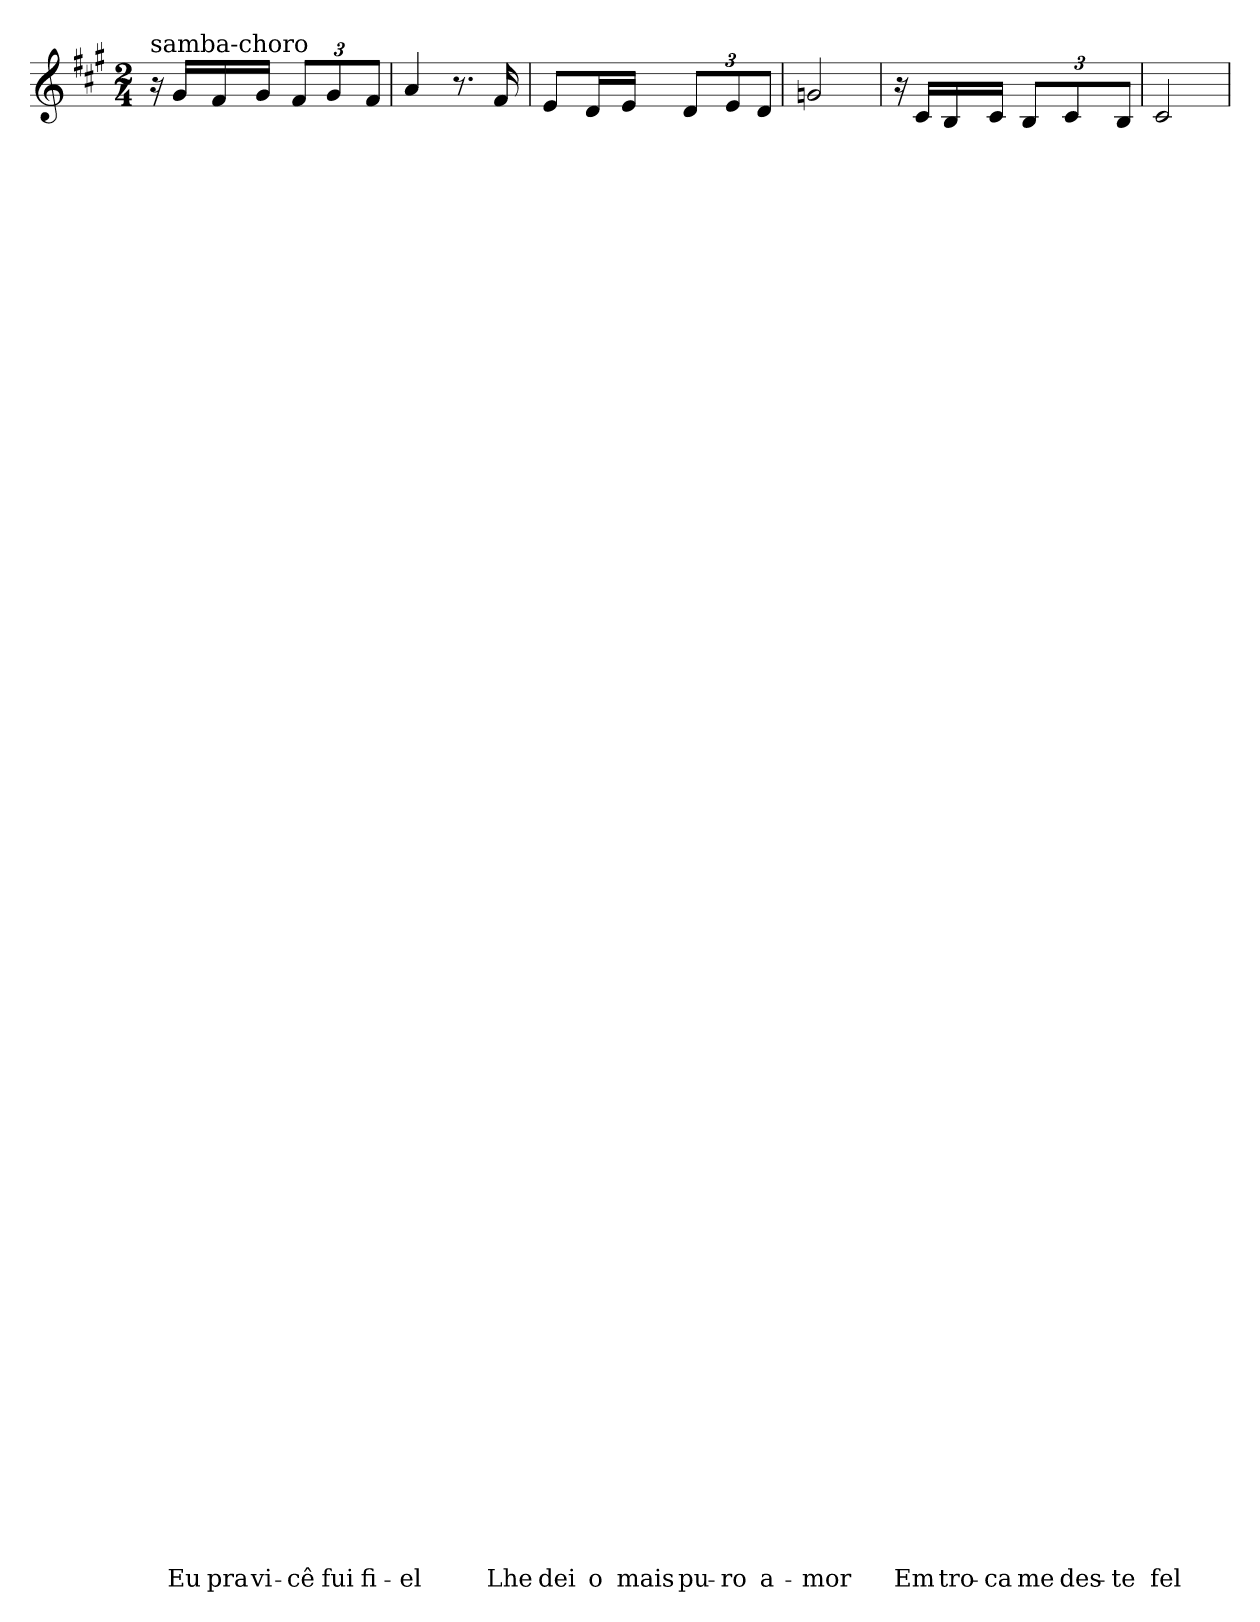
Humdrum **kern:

**kern	**text	**text	**text	**text	**text	**text	**text	**text	**text	**text	**text	**text	**text	**text	**text	**text	**text	**text	**text	**text	**text	**text	**text	**text	**text	**text	**text	**text	**text	**text	**text	**text	**text	**text	**text	**text	**text	**text	**text	**text	**text	**text	**text	**text	**text	**text	**text	**text	**text	**text	**text	**text	**text	**text	**text	**text	**text	**text	**text	**text	**text
*part1	*part1	*part1	*part1	*part1	*part1	*part1	*part1	*part1	*part1	*part1	*part1	*part1	*part1	*part1	*part1	*part1	*part1	*part1	*part1	*part1	*part1	*part1	*part1	*part1	*part1	*part1	*part1	*part1	*part1	*part1	*part1	*part1	*part1	*part1	*part1	*part1	*part1	*part1	*part1	*part1	*part1	*part1	*part1	*part1	*part1	*part1	*part1	*part1	*part1	*part1	*part1	*part1	*part1	*part1	*part1	*part1	*part1	*part1	*part1	*part1	*part1
*staff1	*staff1	*staff1	*staff1	*staff1	*staff1	*staff1	*staff1	*staff1	*staff1	*staff1	*staff1	*staff1	*staff1	*staff1	*staff1	*staff1	*staff1	*staff1	*staff1	*staff1	*staff1	*staff1	*staff1	*staff1	*staff1	*staff1	*staff1	*staff1	*staff1	*staff1	*staff1	*staff1	*staff1	*staff1	*staff1	*staff1	*staff1	*staff1	*staff1	*staff1	*staff1	*staff1	*staff1	*staff1	*staff1	*staff1	*staff1	*staff1	*staff1	*staff1	*staff1	*staff1	*staff1	*staff1	*staff1	*staff1	*staff1	*staff1	*staff1	*staff1	*staff1
*clefG2	*	*	*	*	*	*	*	*	*	*	*	*	*	*	*	*	*	*	*	*	*	*	*	*	*	*	*	*	*	*	*	*	*	*	*	*	*	*	*	*	*	*	*	*	*	*	*	*	*	*	*	*	*	*	*	*	*	*	*	*	*
*k[f#c#g#]	*	*	*	*	*	*	*	*	*	*	*	*	*	*	*	*	*	*	*	*	*	*	*	*	*	*	*	*	*	*	*	*	*	*	*	*	*	*	*	*	*	*	*	*	*	*	*	*	*	*	*	*	*	*	*	*	*	*	*	*	*
*A:	*	*	*	*	*	*	*	*	*	*	*	*	*	*	*	*	*	*	*	*	*	*	*	*	*	*	*	*	*	*	*	*	*	*	*	*	*	*	*	*	*	*	*	*	*	*	*	*	*	*	*	*	*	*	*	*	*	*	*	*	*
*M2/4	*	*	*	*	*	*	*	*	*	*	*	*	*	*	*	*	*	*	*	*	*	*	*	*	*	*	*	*	*	*	*	*	*	*	*	*	*	*	*	*	*	*	*	*	*	*	*	*	*	*	*	*	*	*	*	*	*	*	*	*	*
*MM52	*	*	*	*	*	*	*	*	*	*	*	*	*	*	*	*	*	*	*	*	*	*	*	*	*	*	*	*	*	*	*	*	*	*	*	*	*	*	*	*	*	*	*	*	*	*	*	*	*	*	*	*	*	*	*	*	*	*	*	*	*
=1	=1	=1	=1	=1	=1	=1	=1	=1	=1	=1	=1	=1	=1	=1	=1	=1	=1	=1	=1	=1	=1	=1	=1	=1	=1	=1	=1	=1	=1	=1	=1	=1	=1	=1	=1	=1	=1	=1	=1	=1	=1	=1	=1	=1	=1	=1	=1	=1	=1	=1	=1	=1	=1	=1	=1	=1	=1	=1	=1	=1	=1
!LO:TX:a:t=samba-choro	!	!	!	!	!	!	!	!	!	!	!	!	!	!	!	!	!	!	!	!	!	!	!	!	!	!	!	!	!	!	!	!	!	!	!	!	!	!	!	!	!	!	!	!	!	!	!	!	!	!	!	!	!	!	!	!	!	!	!	!	!
16r	.	.	.	.	.	.	.	.	.	.	.	.	.	.	.	.	.	.	.	.	.	.	.	.	.	.	.	.	.	.	.	.	.	.	.	.	.	.	.	.	.	.	.	.	.	.	.	.	.	.	.	.	.	.	.	.	.	.	.	.	.
!	!	!	!	!	!	!	!	!	!	!	!	!	!	!	!	!	!	!	!	!	!	!	!	!	!	!	!	!	!	!	!	!	!	!	!	!	!	!	!	!	!	!	!	!	!	!	!	!	!	!	!	!	!	!	!	!	!	!	!	!	!LO:LY:b
16g#/LL	.	.	.	.	.	.	.	.	.	.	.	.	.	.	.	.	.	.	.	.	.	.	.	.	.	.	.	.	.	.	.	.	.	.	.	.	.	.	.	.	.	.	.	.	.	.	.	.	.	.	.	.	.	.	.	.	.	.	.	.	Eu
!	!	!	!	!	!	!	!	!	!	!	!	!	!	!	!	!	!	!	!	!	!	!	!	!	!	!	!	!	!	!	!	!	!	!	!	!	!	!	!	!	!	!	!	!	!	!	!	!	!	!	!	!	!	!	!	!	!	!	!	!	!LO:LY:b
16f#/	.	.	.	.	.	.	.	.	.	.	.	.	.	.	.	.	.	.	.	.	.	.	.	.	.	.	.	.	.	.	.	.	.	.	.	.	.	.	.	.	.	.	.	.	.	.	.	.	.	.	.	.	.	.	.	.	.	.	.	.	pra
!	!	!	!	!	!	!	!	!	!	!	!	!	!	!	!	!	!	!	!	!	!	!	!	!	!	!	!	!	!	!	!	!	!	!	!	!	!	!	!	!	!	!	!	!	!	!	!	!	!	!	!	!	!	!	!	!	!	!	!	!	!LO:LY:b
16g#/JJ	.	.	.	.	.	.	.	.	.	.	.	.	.	.	.	.	.	.	.	.	.	.	.	.	.	.	.	.	.	.	.	.	.	.	.	.	.	.	.	.	.	.	.	.	.	.	.	.	.	.	.	.	.	.	.	.	.	.	.	.	vi-
!	!	!	!	!	!	!	!	!	!	!	!	!	!	!	!	!	!	!	!	!	!	!	!	!	!	!	!	!	!	!	!	!	!	!	!	!	!	!	!	!	!	!	!	!	!	!	!	!	!	!	!	!	!	!	!	!	!	!	!	!	!LO:LY:b
12f#/L	.	.	.	.	.	.	.	.	.	.	.	.	.	.	.	.	.	.	.	.	.	.	.	.	.	.	.	.	.	.	.	.	.	.	.	.	.	.	.	.	.	.	.	.	.	.	.	.	.	.	.	.	.	.	.	.	.	.	.	.	-cê
!	!	!	!	!	!	!	!	!	!	!	!	!	!	!	!	!	!	!	!	!	!	!	!	!	!	!	!	!	!	!	!	!	!	!	!	!	!	!	!	!	!	!	!	!	!	!	!	!	!	!	!	!	!	!	!	!	!	!	!	!	!LO:LY:b
12g#/	.	.	.	.	.	.	.	.	.	.	.	.	.	.	.	.	.	.	.	.	.	.	.	.	.	.	.	.	.	.	.	.	.	.	.	.	.	.	.	.	.	.	.	.	.	.	.	.	.	.	.	.	.	.	.	.	.	.	.	.	fui
!	!	!	!	!	!	!	!	!	!	!	!	!	!	!	!	!	!	!	!	!	!	!	!	!	!	!	!	!	!	!	!	!	!	!	!	!	!	!	!	!	!	!	!	!	!	!	!	!	!	!	!	!	!	!	!	!	!	!	!	!	!LO:LY:b
12f#/J	.	.	.	.	.	.	.	.	.	.	.	.	.	.	.	.	.	.	.	.	.	.	.	.	.	.	.	.	.	.	.	.	.	.	.	.	.	.	.	.	.	.	.	.	.	.	.	.	.	.	.	.	.	.	.	.	.	.	.	.	fi-
=2	=2	=2	=2	=2	=2	=2	=2	=2	=2	=2	=2	=2	=2	=2	=2	=2	=2	=2	=2	=2	=2	=2	=2	=2	=2	=2	=2	=2	=2	=2	=2	=2	=2	=2	=2	=2	=2	=2	=2	=2	=2	=2	=2	=2	=2	=2	=2	=2	=2	=2	=2	=2	=2	=2	=2	=2	=2	=2	=2	=2	=2
!	!	!	!	!	!	!	!	!	!	!	!	!	!	!	!	!	!	!	!	!	!	!	!	!	!	!	!	!	!	!	!	!	!	!	!	!	!	!	!	!	!	!	!	!	!	!	!	!	!	!	!	!	!	!	!	!	!	!	!	!	!LO:LY:b
4a/	.	.	.	.	.	.	.	.	.	.	.	.	.	.	.	.	.	.	.	.	.	.	.	.	.	.	.	.	.	.	.	.	.	.	.	.	.	.	.	.	.	.	.	.	.	.	.	.	.	.	.	.	.	.	.	.	.	.	.	.	-el
8.r	.	.	.	.	.	.	.	.	.	.	.	.	.	.	.	.	.	.	.	.	.	.	.	.	.	.	.	.	.	.	.	.	.	.	.	.	.	.	.	.	.	.	.	.	.	.	.	.	.	.	.	.	.	.	.	.	.	.	.	.	.
!	!	!	!	!	!	!	!	!	!	!	!	!	!	!	!	!	!	!	!	!	!	!	!	!	!	!	!	!	!	!	!	!	!	!	!	!	!	!	!	!	!	!	!	!	!	!	!	!	!	!	!	!	!	!	!	!	!	!	!	!	!LO:LY:b
16f#/	.	.	.	.	.	.	.	.	.	.	.	.	.	.	.	.	.	.	.	.	.	.	.	.	.	.	.	.	.	.	.	.	.	.	.	.	.	.	.	.	.	.	.	.	.	.	.	.	.	.	.	.	.	.	.	.	.	.	.	.	Lhe
=3	=3	=3	=3	=3	=3	=3	=3	=3	=3	=3	=3	=3	=3	=3	=3	=3	=3	=3	=3	=3	=3	=3	=3	=3	=3	=3	=3	=3	=3	=3	=3	=3	=3	=3	=3	=3	=3	=3	=3	=3	=3	=3	=3	=3	=3	=3	=3	=3	=3	=3	=3	=3	=3	=3	=3	=3	=3	=3	=3	=3	=3
!	!	!	!	!	!	!	!	!	!	!	!	!	!	!	!	!	!	!	!	!	!	!	!	!	!	!	!	!	!	!	!	!	!	!	!	!	!	!	!	!	!	!	!	!	!	!	!	!	!	!	!	!	!	!	!	!	!	!	!	!	!LO:LY:b
8e/L	.	.	.	.	.	.	.	.	.	.	.	.	.	.	.	.	.	.	.	.	.	.	.	.	.	.	.	.	.	.	.	.	.	.	.	.	.	.	.	.	.	.	.	.	.	.	.	.	.	.	.	.	.	.	.	.	.	.	.	.	dei
!	!	!	!	!	!	!	!	!	!	!	!	!	!	!	!	!	!	!	!	!	!	!	!	!	!	!	!	!	!	!	!	!	!	!	!	!	!	!	!	!	!	!	!	!	!	!	!	!	!	!	!	!	!	!	!	!	!	!	!	!	!LO:LY:b
16d/L	.	.	.	.	.	.	.	.	.	.	.	.	.	.	.	.	.	.	.	.	.	.	.	.	.	.	.	.	.	.	.	.	.	.	.	.	.	.	.	.	.	.	.	.	.	.	.	.	.	.	.	.	.	.	.	.	.	.	.	.	o
!	!	!	!	!	!	!	!	!	!	!	!	!	!	!	!	!	!	!	!	!	!	!	!	!	!	!	!	!	!	!	!	!	!	!	!	!	!	!	!	!	!	!	!	!	!	!	!	!	!	!	!	!	!	!	!	!	!	!	!	!	!LO:LY:b
16e/JJ	.	.	.	.	.	.	.	.	.	.	.	.	.	.	.	.	.	.	.	.	.	.	.	.	.	.	.	.	.	.	.	.	.	.	.	.	.	.	.	.	.	.	.	.	.	.	.	.	.	.	.	.	.	.	.	.	.	.	.	.	mais
!	!	!	!	!	!	!	!	!	!	!	!	!	!	!	!	!	!	!	!	!	!	!	!	!	!	!	!	!	!	!	!	!	!	!	!	!	!	!	!	!	!	!	!	!	!	!	!	!	!	!	!	!	!	!	!	!	!	!	!	!	!LO:LY:b
12d/L	.	.	.	.	.	.	.	.	.	.	.	.	.	.	.	.	.	.	.	.	.	.	.	.	.	.	.	.	.	.	.	.	.	.	.	.	.	.	.	.	.	.	.	.	.	.	.	.	.	.	.	.	.	.	.	.	.	.	.	.	pu-
!	!	!	!	!	!	!	!	!	!	!	!	!	!	!	!	!	!	!	!	!	!	!	!	!	!	!	!	!	!	!	!	!	!	!	!	!	!	!	!	!	!	!	!	!	!	!	!	!	!	!	!	!	!	!	!	!	!	!	!	!	!LO:LY:b
12e/	.	.	.	.	.	.	.	.	.	.	.	.	.	.	.	.	.	.	.	.	.	.	.	.	.	.	.	.	.	.	.	.	.	.	.	.	.	.	.	.	.	.	.	.	.	.	.	.	.	.	.	.	.	.	.	.	.	.	.	.	-ro
!	!	!	!	!	!	!	!	!	!	!	!	!	!	!	!	!	!	!	!	!	!	!	!	!	!	!	!	!	!	!	!	!	!	!	!	!	!	!	!	!	!	!	!	!	!	!	!	!	!	!	!	!	!	!	!	!	!	!	!	!	!LO:LY:b
12d/J	.	.	.	.	.	.	.	.	.	.	.	.	.	.	.	.	.	.	.	.	.	.	.	.	.	.	.	.	.	.	.	.	.	.	.	.	.	.	.	.	.	.	.	.	.	.	.	.	.	.	.	.	.	.	.	.	.	.	.	.	a-
=4	=4	=4	=4	=4	=4	=4	=4	=4	=4	=4	=4	=4	=4	=4	=4	=4	=4	=4	=4	=4	=4	=4	=4	=4	=4	=4	=4	=4	=4	=4	=4	=4	=4	=4	=4	=4	=4	=4	=4	=4	=4	=4	=4	=4	=4	=4	=4	=4	=4	=4	=4	=4	=4	=4	=4	=4	=4	=4	=4	=4	=4
!	!	!	!	!	!	!	!	!	!	!	!	!	!	!	!	!	!	!	!	!	!	!	!	!	!	!	!	!	!	!	!	!	!	!	!	!	!	!	!	!	!	!	!	!	!	!	!	!	!	!	!	!	!	!	!	!	!	!	!	!	!LO:LY:b
2gn/	.	.	.	.	.	.	.	.	.	.	.	.	.	.	.	.	.	.	.	.	.	.	.	.	.	.	.	.	.	.	.	.	.	.	.	.	.	.	.	.	.	.	.	.	.	.	.	.	.	.	.	.	.	.	.	.	.	.	.	.	-mor
!!LO:LB:g=z
=5	=5	=5	=5	=5	=5	=5	=5	=5	=5	=5	=5	=5	=5	=5	=5	=5	=5	=5	=5	=5	=5	=5	=5	=5	=5	=5	=5	=5	=5	=5	=5	=5	=5	=5	=5	=5	=5	=5	=5	=5	=5	=5	=5	=5	=5	=5	=5	=5	=5	=5	=5	=5	=5	=5	=5	=5	=5	=5	=5	=5	=5
16r	.	.	.	.	.	.	.	.	.	.	.	.	.	.	.	.	.	.	.	.	.	.	.	.	.	.	.	.	.	.	.	.	.	.	.	.	.	.	.	.	.	.	.	.	.	.	.	.	.	.	.	.	.	.	.	.	.	.	.	.	.
!	!	!	!	!	!	!	!	!	!	!	!	!	!	!	!	!	!	!	!	!	!	!	!	!	!	!	!	!	!	!	!	!	!	!	!	!	!	!	!	!	!	!	!	!	!	!	!	!	!	!	!	!	!	!	!	!	!	!	!	!	!LO:LY:b
16c#/LL	.	.	.	.	.	.	.	.	.	.	.	.	.	.	.	.	.	.	.	.	.	.	.	.	.	.	.	.	.	.	.	.	.	.	.	.	.	.	.	.	.	.	.	.	.	.	.	.	.	.	.	.	.	.	.	.	.	.	.	.	Em
!	!	!	!	!	!	!	!	!	!	!	!	!	!	!	!	!	!	!	!	!	!	!	!	!	!	!	!	!	!	!	!	!	!	!	!	!	!	!	!	!	!	!	!	!	!	!	!	!	!	!	!	!	!	!	!	!	!	!	!	!	!LO:LY:b
16B/	.	.	.	.	.	.	.	.	.	.	.	.	.	.	.	.	.	.	.	.	.	.	.	.	.	.	.	.	.	.	.	.	.	.	.	.	.	.	.	.	.	.	.	.	.	.	.	.	.	.	.	.	.	.	.	.	.	.	.	.	tro-
!	!	!	!	!	!	!	!	!	!	!	!	!	!	!	!	!	!	!	!	!	!	!	!	!	!	!	!	!	!	!	!	!	!	!	!	!	!	!	!	!	!	!	!	!	!	!	!	!	!	!	!	!	!	!	!	!	!	!	!	!	!LO:LY:b
16c#/JJ	.	.	.	.	.	.	.	.	.	.	.	.	.	.	.	.	.	.	.	.	.	.	.	.	.	.	.	.	.	.	.	.	.	.	.	.	.	.	.	.	.	.	.	.	.	.	.	.	.	.	.	.	.	.	.	.	.	.	.	.	-ca
!	!	!	!	!	!	!	!	!	!	!	!	!	!	!	!	!	!	!	!	!	!	!	!	!	!	!	!	!	!	!	!	!	!	!	!	!	!	!	!	!	!	!	!	!	!	!	!	!	!	!	!	!	!	!	!	!	!	!	!	!	!LO:LY:b
12B/L	.	.	.	.	.	.	.	.	.	.	.	.	.	.	.	.	.	.	.	.	.	.	.	.	.	.	.	.	.	.	.	.	.	.	.	.	.	.	.	.	.	.	.	.	.	.	.	.	.	.	.	.	.	.	.	.	.	.	.	.	me
!	!	!	!	!	!	!	!	!	!	!	!	!	!	!	!	!	!	!	!	!	!	!	!	!	!	!	!	!	!	!	!	!	!	!	!	!	!	!	!	!	!	!	!	!	!	!	!	!	!	!	!	!	!	!	!	!	!	!	!	!	!LO:LY:b
12c#/	.	.	.	.	.	.	.	.	.	.	.	.	.	.	.	.	.	.	.	.	.	.	.	.	.	.	.	.	.	.	.	.	.	.	.	.	.	.	.	.	.	.	.	.	.	.	.	.	.	.	.	.	.	.	.	.	.	.	.	.	des-
!	!	!	!	!	!	!	!	!	!	!	!	!	!	!	!	!	!	!	!	!	!	!	!	!	!	!	!	!	!	!	!	!	!	!	!	!	!	!	!	!	!	!	!	!	!	!	!	!	!	!	!	!	!	!	!	!	!	!	!	!	!LO:LY:b
12B/J	.	.	.	.	.	.	.	.	.	.	.	.	.	.	.	.	.	.	.	.	.	.	.	.	.	.	.	.	.	.	.	.	.	.	.	.	.	.	.	.	.	.	.	.	.	.	.	.	.	.	.	.	.	.	.	.	.	.	.	.	-te
=6	=6	=6	=6	=6	=6	=6	=6	=6	=6	=6	=6	=6	=6	=6	=6	=6	=6	=6	=6	=6	=6	=6	=6	=6	=6	=6	=6	=6	=6	=6	=6	=6	=6	=6	=6	=6	=6	=6	=6	=6	=6	=6	=6	=6	=6	=6	=6	=6	=6	=6	=6	=6	=6	=6	=6	=6	=6	=6	=6	=6	=6
!	!	!	!	!	!	!	!	!	!	!	!	!	!	!	!	!	!	!	!	!	!	!	!	!	!	!	!	!	!	!	!	!	!	!	!	!	!	!	!	!	!	!	!	!	!	!	!	!	!	!	!	!	!	!	!	!	!	!	!	!	!LO:LY:b
2c#/	.	.	.	.	.	.	.	.	.	.	.	.	.	.	.	.	.	.	.	.	.	.	.	.	.	.	.	.	.	.	.	.	.	.	.	.	.	.	.	.	.	.	.	.	.	.	.	.	.	.	.	.	.	.	.	.	.	.	.	.	fel
=	=	=	=	=	=	=	=	=	=	=	=	=	=	=	=	=	=	=	=	=	=	=	=	=	=	=	=	=	=	=	=	=	=	=	=	=	=	=	=	=	=	=	=	=	=	=	=	=	=	=	=	=	=	=	=	=	=	=	=	=	=
*-	*-	*-	*-	*-	*-	*-	*-	*-	*-	*-	*-	*-	*-	*-	*-	*-	*-	*-	*-	*-	*-	*-	*-	*-	*-	*-	*-	*-	*-	*-	*-	*-	*-	*-	*-	*-	*-	*-	*-	*-	*-	*-	*-	*-	*-	*-	*-	*-	*-	*-	*-	*-	*-	*-	*-	*-	*-	*-	*-	*-	*-
